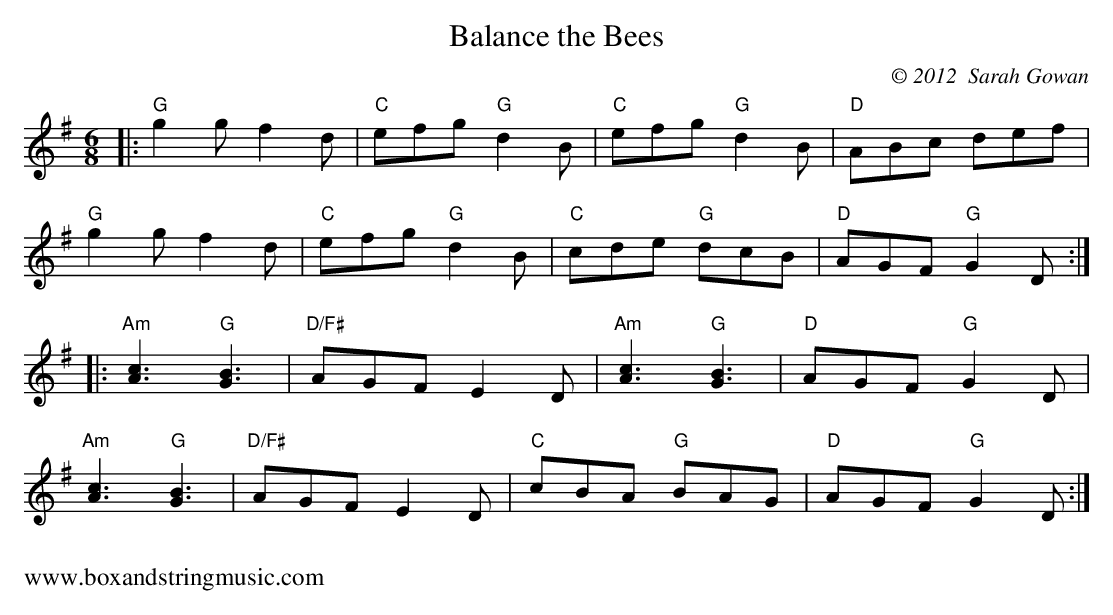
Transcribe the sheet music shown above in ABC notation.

X:1
T:Balance the Bees
C:© 2012  Sarah Gowan
M:6/8
K:G
|:"G"g2g f2d|"C"efg"G"d2B|"C"efg "G"d2B|"D"ABc def|
"G"g2g f2d|"C"efg"G"d2B|"C"cde "G"dcB|"D"AGF "G"G2D:|
|:"Am" [c3A3]"G"[B3G3]|"D/F#"AGF E2 D|"Am"[c3A3]"G"[B3G3]|"D"AGF "G"G2D|
"Am" [c3A3]"G" [B3G3]|"D/F#"AGF E2 D|"C"cBA "G"BAG|"D"AGF "G"G2D:|
